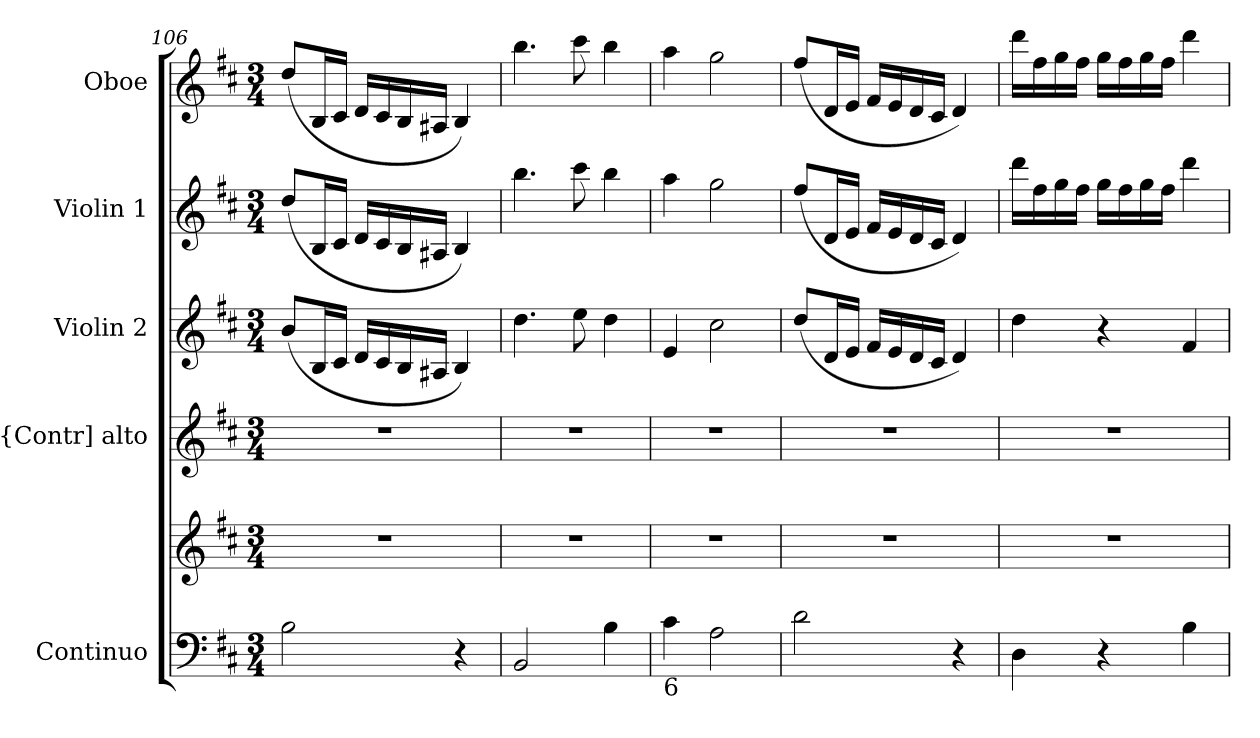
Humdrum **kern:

**kern	**kern	**kern	**kern	**kern	**kern
*part5	*part5	*part4	*part3	*part2	*part1
*staff6	*staff5	*staff4	*staff3	*staff2	*staff1
*I"Continuo	*	*I"{Contr] alto	*I"Violin 2	*I"Violin 1	*I"Oboe
*I'Cont.	*	*I'A.	*I'Vln. 2	*I'Vln. 1	*I'Ob.
*clefF4	*clefG2	*clefG2	*clefG2	*clefG2	*clefG2
*k[f#c#]	*k[f#c#]	*k[f#c#]	*k[f#c#]	*k[f#c#]	*k[f#c#]
*D:	*D:	*D:	*D:	*D:	*D:
*M3/4	*M3/4	*M3/4	*M3/4	*M3/4	*M3/4
=106	=106	=106	=106	=106	=106
!	!LO:N:vis=1	!LO:N:vis=1	!	!	!
2Bi\	2.r	2.r	(8bi/L	(8ddi/L	(8ddi/L
.	.	.	16Bi/L	16Bi/L	16Bi/L
.	.	.	16c#i/JJ	16c#i/JJ	16c#i/JJ
.	.	.	16di/LL	16di/LL	16di/LL
.	.	.	16c#i/	16c#i/	16c#i/
.	.	.	16Bi/	16Bi/	16Bi/
.	.	.	16A#Xi/JJ	16A#Xi/JJ	16A#Xi/JJ
4r	.	.	4Bi/)	4Bi/)	4Bi/)
!!LO:LB:g=z
=107	=107	=107	=107	=107	=107
!	!LO:N:vis=1	!LO:N:vis=1	!	!	!
2BBi/	2.r	2.r	4.ddi\	4.bbi\	4.bbi\
.	.	.	8eei\	8ccc#i\	8ccc#i\
4Bi\	.	.	4ddi\	4bbi\	4bbi\
=108	=108	=108	=108	=108	=108
!LO:TX:b:t=6	!	!	!	!	!
!	!LO:N:vis=1	!LO:N:vis=1	!	!	!
4c#i\	2.r	2.r	4ei/	4aai\	4aai\
2Ai\	.	.	2cc#i\	2ggi\	2ggi\
=109	=109	=109	=109	=109	=109
!	!LO:N:vis=1	!LO:N:vis=1	!	!	!
2di\	2.r	2.r	(8ddi/L	(8ff#i/L	(8ff#i/L
.	.	.	16di/L	16di/L	16di/L
.	.	.	16ei/JJ	16ei/JJ	16ei/JJ
.	.	.	16f#i/LL	16f#i/LL	16f#i/LL
.	.	.	16ei/	16ei/	16ei/
.	.	.	16di/	16di/	16di/
.	.	.	16c#i/JJ	16c#i/JJ	16c#i/JJ
4r	.	.	4di/)	4di/)	4di/)
=110	=110	=110	=110	=110	=110
!	!LO:N:vis=1	!LO:N:vis=1	!	!	!
4Di\	2.r	2.r	4ddi\	16dddi\LL	16dddi\LL
.	.	.	.	16ff#i\	16ff#i\
.	.	.	.	16ggi\	16ggi\
.	.	.	.	16ff#i\JJ	16ff#i\JJ
4r	.	.	4r	16ggi\LL	16ggi\LL
.	.	.	.	16ff#i\	16ff#i\
.	.	.	.	16ggi\	16ggi\
.	.	.	.	16ff#i\JJ	16ff#i\JJ
4Bi\	.	.	4f#i/	4dddi\	4dddi\
=	=	=	=	=	=
*-	*-	*-	*-	*-	*-
